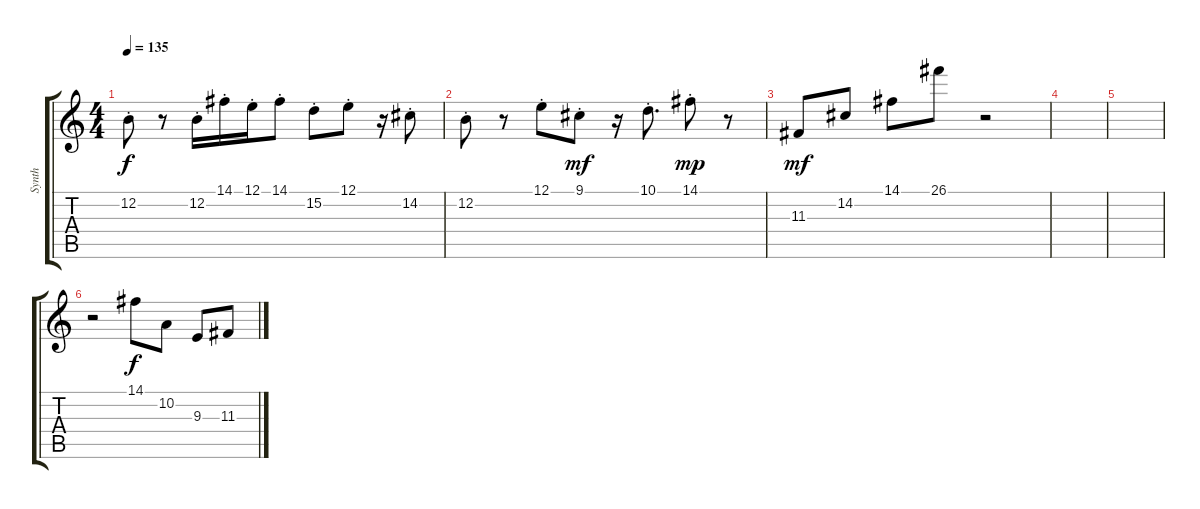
\track ("Synth" "Synth") {instrument pad3polysynth}
\staff {score tabs}
\tuning (E4 B3 G3 D3 A2 E2) {hide}
\ts (4 4)
\tempo 135
\clef g2
\ks c
12.2{st}.8{dy f} r.8 12.2{st}.16 14.1{st}.16 12.1{st}.16 14.1{st}.8 15.2{st}.8 12.1{st}.8 r.16 14.2{st}.8 |
12.2{st}.8 r.8 12.1{st}.8 9.1{st}.8{dy mf} r.16 10.1{st}.8{d} 14.1{st}.8{dy mp} r.8 |
11.3.8{dy mf} 14.2.8 14.1.8 26.1.8 r.2 |
|
|
r.2 14.1.8{dy f} 10.2.8 9.3.8 11.3.8
